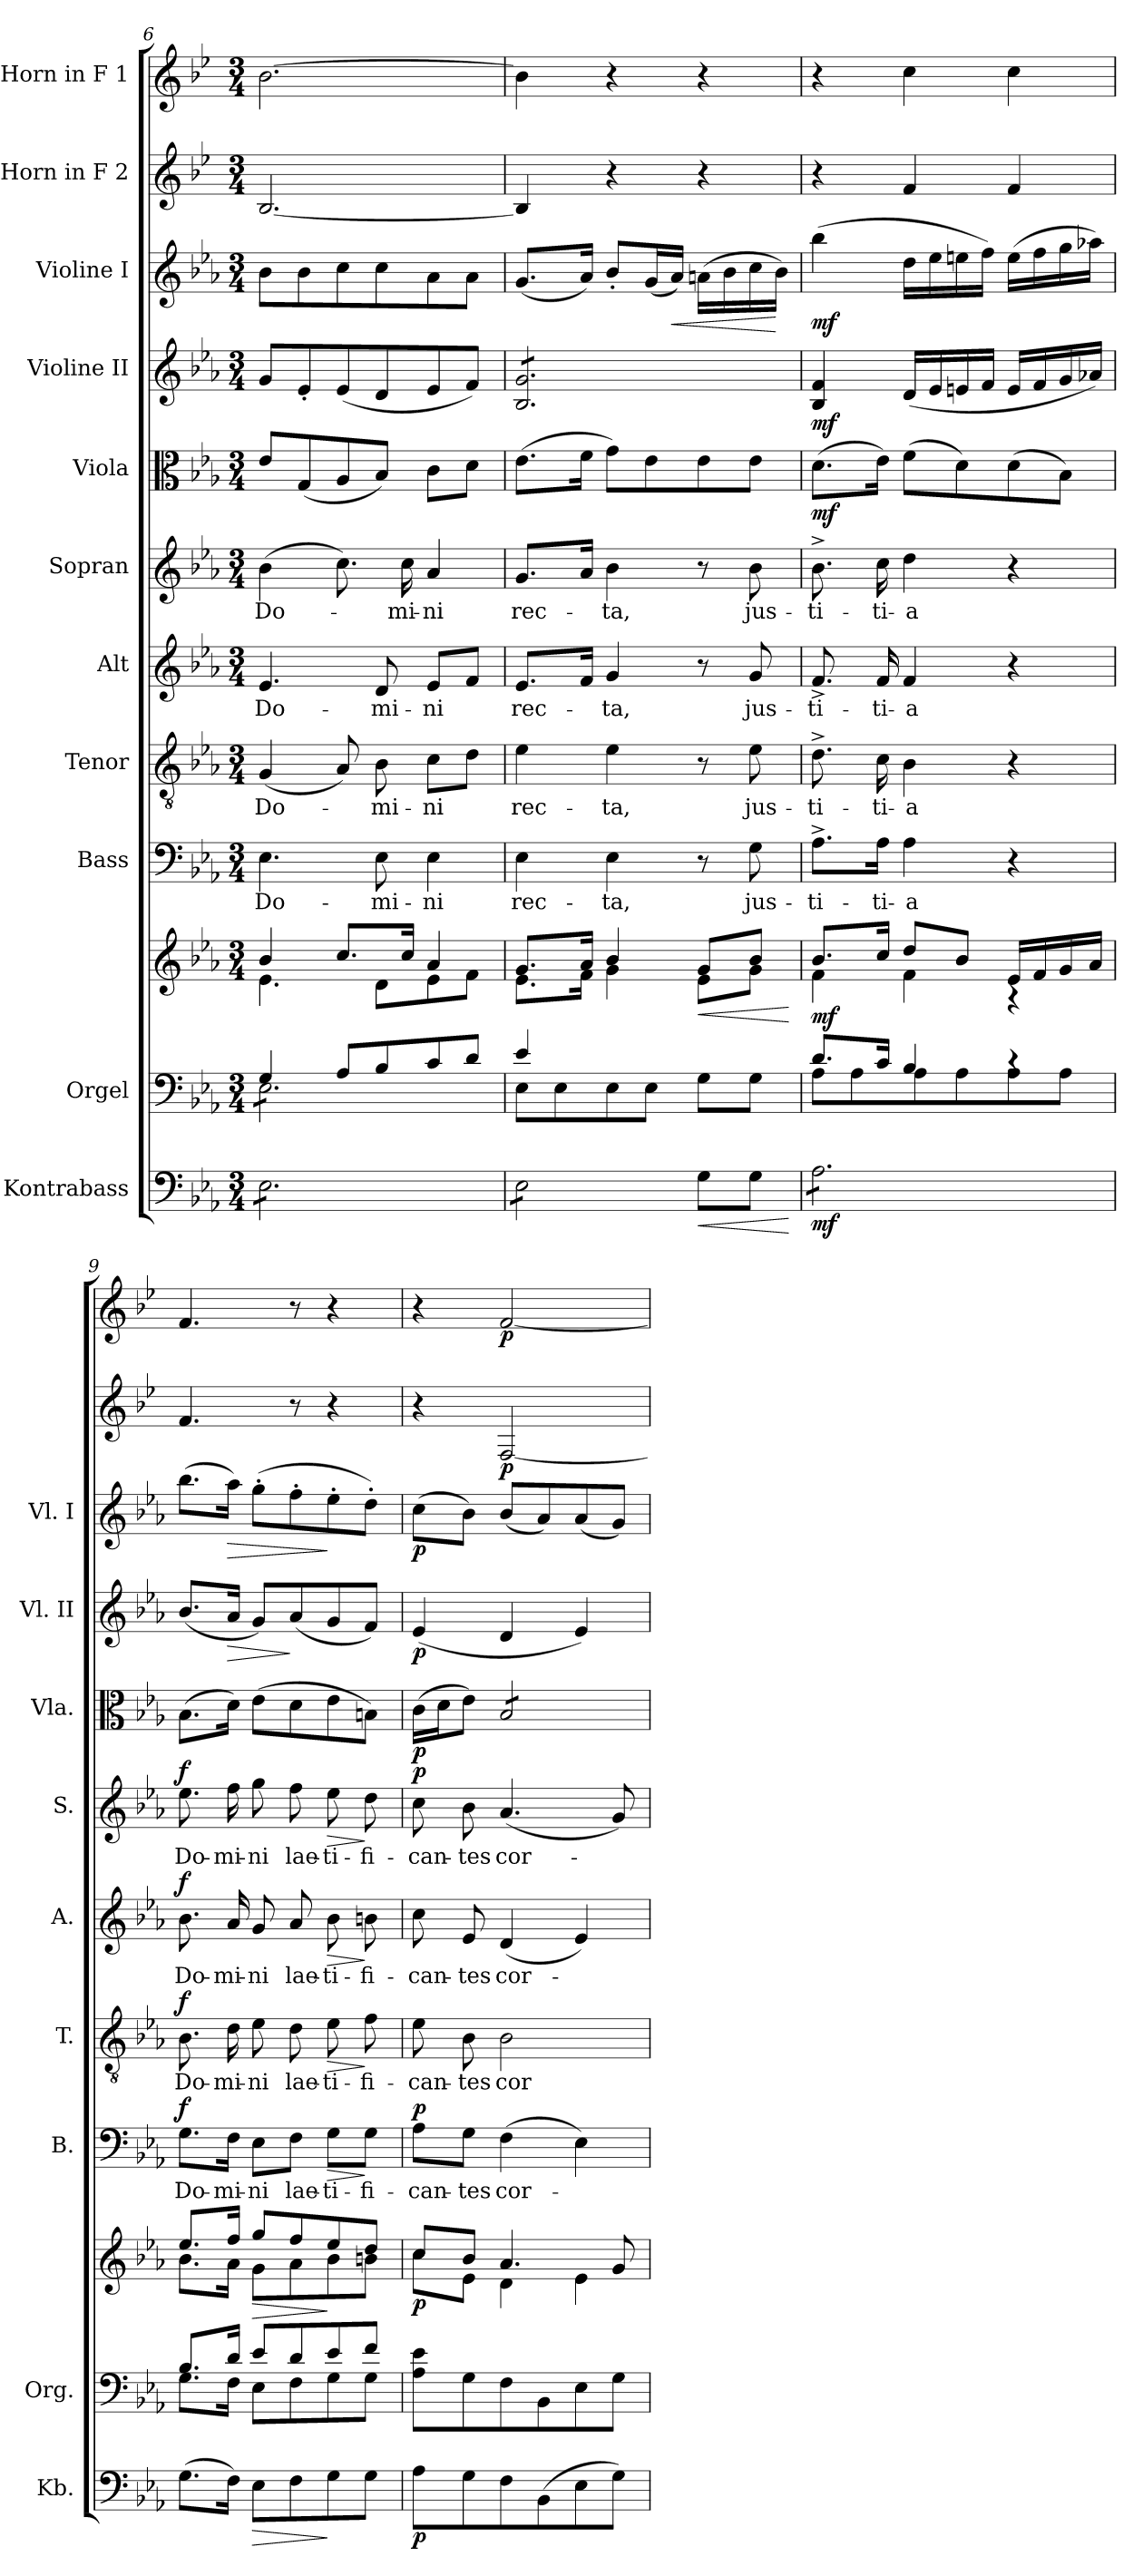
**kern	**dynam	**kern	**kern	**dynam	**kern	**text	**dynam	**kern	**text	**dynam	**kern	**text	**dynam	**kern	**text	**dynam	**kern	**dynam	**kern	**dynam	**kern	**dynam	**kern	**dynam	**kern	**dynam
*part11	*part11	*part10	*part10	*part10	*part9	*part9	*part9	*part8	*part8	*part8	*part7	*part7	*part7	*part6	*part6	*part6	*part5	*part5	*part4	*part4	*part3	*part3	*part2	*part2	*part1	*part1
*staff12	*staff12	*staff11	*staff10	*staff10/11	*staff9	*staff9	*staff9	*staff8	*staff8	*staff8	*staff7	*staff7	*staff7	*staff6	*staff6	*staff6	*staff5	*staff5	*staff4	*staff4	*staff3	*staff3	*staff2	*staff2	*staff1	*staff1
*I"Kontrabass	*	*I"Orgel	*	*	*I"Bass	*	*	*I"Tenor	*	*	*I"Alt	*	*	*I"Sopran	*	*	*I"Viola	*	*I"Violine II	*	*I"Violine I	*	*I"Horn in F 2	*	*I"Horn in F 1	*
*I'Kb.	*	*I'Org.	*	*	*I'B.	*	*	*I'T.	*	*	*I'A.	*	*	*I'S.	*	*	*I'Vla.	*	*I'Vl. II	*	*I'Vl. I	*	*	*	*	*
*clefF4	*	*clefF4	*clefG2	*	*clefF4	*	*	*clefGv2	*	*	*clefG2	*	*	*clefG2	*	*	*clefC3	*	*clefG2	*	*clefG2	*	*clefG2	*	*clefG2	*
*ITrd7c12	*	*	*	*	*	*	*	*	*	*	*	*	*	*	*	*	*	*	*	*	*	*	*ITrd4c7	*	*ITrd4c7	*
*k[b-e-a-]	*	*k[b-e-a-]	*k[b-e-a-]	*	*k[b-e-a-]	*	*	*k[b-e-a-]	*	*	*k[b-e-a-]	*	*	*k[b-e-a-]	*	*	*k[b-e-a-]	*	*k[b-e-a-]	*	*k[b-e-a-]	*	*k[b-e-a-]	*	*k[b-e-a-]	*
*E-:	*	*E-:	*E-:	*	*E-:	*	*	*E-:	*	*	*E-:	*	*	*E-:	*	*	*E-:	*	*E-:	*	*E-:	*	*E-:	*	*E-:	*
*M3/4	*	*M3/4	*M3/4	*	*M3/4	*	*	*M3/4	*	*	*M3/4	*	*	*M3/4	*	*	*M3/4	*	*M3/4	*	*M3/4	*	*M3/4	*	*M3/4	*
=6	=6	=6	=6	=6	=6	=6	=6	=6	=6	=6	=6	=6	=6	=6	=6	=6	=6	=6	=6	=6	=6	=6	=6	=6	=6	=6
*	*	*^	*^	*	*	*	*	*	*	*	*	*	*	*	*	*	*	*	*	*	*	*	*	*	*	*
!	!	!	!	!	!	!	!	!LO:LY:b	!	!	!LO:LY:b	!	!	!LO:LY:b	!	!	!LO:LY:b	!	!	!	!	!	!	!	!	!	!	!
*tremolo	*	*	*	*	*	*	*	*	*	*	*	*	*	*	*	*	*	*	*	*	*	*	*	*	*	*	*	*
*	*	*tremolo	*	*	*	*	*	*	*	*	*	*	*	*	*	*	*	*	*	*	*	*	*	*	*	*	*	*
8EE-\L	.	4G/	8E-\L	4b-/	4.e-\	.	4.E-\	Do-	.	(<4G/	Do-	.	4.e-/	Do-	.	(>4b-\	Do-	.	8e-/L	.	8g/L	.	8b-\L	.	[2.E-/	.	[2.e-\	.
8EE-\	.	.	8E-\	.	.	.	.	.	.	.	.	.	.	.	.	.	.	.	(<8G/	.	8e-'</	.	8b-\	.	.	.	.	.
8EE-\	.	8A-/L	8E-\	8.cc/L	.	.	.	.	.	8A-/)	.	.	.	.	.	8.cc\)	.	.	8A-/	.	(<8e-/	.	8cc\	.	.	.	.	.
!	!	!	!	!	!	!	!	!LO:LY:b	!	!	!LO:LY:b	!	!	!LO:LY:b	!	!	!	!	!	!	!	!	!	!	!	!	!	!
8EE-\	.	8B-/	8E-\	.	8d\L	.	8E-\	-mi-	.	8B-\	-mi-	.	8d/	-mi-	.	.	.	.	8B-/J)	.	8d/	.	8cc\	.	.	.	.	.
!	!	!	!	!	!	!	!	!	!	!	!	!	!	!	!	!	!LO:LY:b	!	!	!	!	!	!	!	!	!	!	!
.	.	.	.	16cc/Jk	.	.	.	.	.	.	.	.	.	.	.	16cc\	-mi-	.	.	.	.	.	.	.	.	.	.	.
!	!	!	!	!	!	!	!	!LO:LY:b	!	!	!LO:LY:b	!	!	!LO:LY:b	!	!	!LO:LY:b	!	!	!	!	!	!	!	!	!	!	!
8EE-\	.	8c/	8E-\	4a-/	8e-\	.	4E-\	-ni	.	8c\L	-ni	.	8e-/L	-ni	.	4a-/	-ni	.	8c\L	.	8e-/	.	8a-\	.	.	.	.	.
8EE-\J	.	8d/J	8E-\J	.	8f\J	.	.	.	.	8d\J	.	.	8f/J	.	.	.	.	.	8d\J	.	8f/J)	.	8a-\J	.	.	.	.	.
=7	=7	=7	=7	=7	=7	=7	=7	=7	=7	=7	=7	=7	=7	=7	=7	=7	=7	=7	=7	=7	=7	=7	=7	=7	=7	=7	=7	=7
!	!	!	!	!	!	!	!	!LO:LY:b	!	!	!LO:LY:b	!	!	!LO:LY:b	!	!	!LO:LY:b	!	!	!	!	!	!	!	!	!	!	!
*	*	*	*	*	*	*	*	*	*	*	*	*	*	*	*	*	*	*	*	*	*tremolo	*	*	*	*	*	*	*
8EE-\L	.	4e-/	8E-\L	8.g/L	8.e-\L	.	4E-\	rec-	.	4e-\	rec-	.	8.e-/L	rec-	.	8.g/L	rec-	.	(>8.e-\L	.	8B-/ 8g/L	.	(<8.g/L	.	4E-/]	.	4e-\]	.
8EE-\	.	.	8E-\	.	.	.	.	.	.	.	.	.	.	.	.	.	.	.	.	.	8B-/ 8g/	.	.	.	.	.	.	.
.	.	.	.	16a-/Jk	16f\Jk	.	.	.	.	.	.	.	16f/Jk	.	.	16a-/Jk	.	.	16f\Jk	.	.	.	16a-/Jk)	.	.	.	.	.
!	!	!	!	!	!	!	!	!LO:LY:b	!	!	!LO:LY:b	!	!	!LO:LY:b	!	!	!LO:LY:b	!	!	!	!	!	!	!	!	!	!	!
8EE-\	.	2ryy	8E-\	4b-/	4g\	.	4E-\	-ta,	.	4e-\	-ta,	.	4g/	-ta,	.	4b-\	-ta,	.	8g\L)	.	8B-/ 8g/	.	8b-'</L	.	4r	.	4r	.
8EE-\J	.	.	8E-\J	.	.	.	.	.	.	.	.	.	.	.	.	.	.	.	8e-\	.	8B-/ 8g/	.	(<16g/L	.	.	.	.	.
*	*	*Xtremolo	*	*	*	*	*	*	*	*	*	*	*	*	*	*	*	*	*	*	*	*	*	*	*	*	*	*
*Xtremolo	*	*	*	*	*	*	*	*	*	*	*	*	*	*	*	*	*	*	*	*	*	*	*	*	*	*	*	*
!	!	!	!	!	!	!	!	!	!	!	!	!	!	!	!	!	!	!	!	!	!	!	!	!LO:HP:b	!	!	!	!
.	.	.	.	.	.	.	.	.	.	.	.	.	.	.	.	.	.	.	.	.	.	.	16a-/JJ)	<	.	.	.	.
!	!LO:HP:b	!	!	!	!	!LO:HP:b	!	!	!	!	!	!	!	!	!	!	!	!	!	!	!	!	!	!	!	!	!	!
8GG\L	<	.	8G\L	8g/L	8e-\L	<	8r	.	.	8r	.	.	8r	.	.	8r	.	.	8e-\	.	8B-/ 8g/	.	(>16an\LL	.	4r	.	4r	.
.	.	.	.	.	.	.	.	.	.	.	.	.	.	.	.	.	.	.	.	.	.	.	16b-\	.	.	.	.	.
!	!	!	!	!	!	!	!	!LO:LY:b	!	!	!LO:LY:b	!	!	!LO:LY:b	!	!	!LO:LY:b	!	!	!	!	!	!	!	!	!	!	!
8GG\J	.	.	8G\J	8b-/J	8g\J	.	8G\	jus-	.	8e-\	jus-	.	8g/	jus-	.	8b-\	jus-	.	8e-\J	.	8B-/ 8g/J	.	16cc\	.	.	.	.	.
*	*	*	*	*	*	*	*	*	*	*	*	*	*	*	*	*	*	*	*	*	*Xtremolo	*	*	*	*	*	*	*
.	.	.	.	.	.	.	.	.	.	.	.	.	.	.	.	.	.	.	.	.	.	.	16b-\JJ)	[	.	.	.	.
*	*	*v	*v	*	*	*	*	*	*	*	*	*	*	*	*	*	*	*	*	*	*	*	*	*	*	*	*	*
*	*	*	*v	*v	*	*	*	*	*	*	*	*	*	*	*	*	*	*	*	*	*	*	*	*	*	*	*
.	[	.	.	[	.	.	.	.	.	.	.	.	.	.	.	.	.	.	.	.	.	.	.	.	.	.
=8	=8	=8	=8	=8	=8	=8	=8	=8	=8	=8	=8	=8	=8	=8	=8	=8	=8	=8	=8	=8	=8	=8	=8	=8	=8	=8
*	*	*^	*^	*	*	*	*	*	*	*	*	*	*	*	*	*	*	*	*	*	*	*	*	*	*	*
!	!LO:DY:b	!	!	!	!	!LO:DY:b	!	!LO:LY:b	!	!	!LO:LY:b	!	!	!LO:LY:b	!	!	!LO:LY:b	!	!	!LO:DY:b	!	!LO:DY:b	!	!LO:DY:b	!	!	!	!
*tremolo	*	*	*	*	*	*	*	*	*	*	*	*	*	*	*	*	*	*	*	*	*	*	*	*	*	*	*	*
*	*	*tremolo	*	*	*	*	*	*	*	*	*	*	*	*	*	*	*	*	*	*	*	*	*	*	*	*	*	*
8AA-\L	mf	8.d/L	8A-\L	8.b-/L	4f\	mf	8.A-^>\L	-ti-	.	8.d^>\	-ti-	.	8.f^</	-ti-	.	8.b-^>\	-ti-	.	(>8.d\L	mf	4B-/ 4f/	mf	(>4bb-\	mf	4r	.	4r	.
8AA-\	.	.	8A-\	.	.	.	.	.	.	.	.	.	.	.	.	.	.	.	.	.	.	.	.	.	.	.	.	.
!	!	!	!	!	!	!	!	!LO:LY:b	!	!	!LO:LY:b	!	!	!LO:LY:b	!	!	!LO:LY:b	!	!	!	!	!	!	!	!	!	!	!
.	.	16c/Jk	.	16cc/Jk	.	.	16A-\Jk	-ti-	.	16c\	-ti-	.	16f/	-ti-	.	16cc\	-ti-	.	16e-\Jk)	.	.	.	.	.	.	.	.	.
!	!	!	!	!	!	!	!	!LO:LY:b	!	!	!LO:LY:b	!	!	!LO:LY:b	!	!	!LO:LY:b	!	!	!	!	!	!	!	!	!	!	!
8AA-\	.	4B-/	8A-\	8dd/L	4f\	.	4A-\	-a	.	4B-\	-a	.	4f/	-a	.	4dd\	-a	.	(>8f\L	.	(<16d/LL	.	16dd\LL	.	4B-/	.	4f\	.
.	.	.	.	.	.	.	.	.	.	.	.	.	.	.	.	.	.	.	.	.	16e-/	.	16ee-\	.	.	.	.	.
8AA-\	.	.	8A-\	8b-/J	.	.	.	.	.	.	.	.	.	.	.	.	.	.	8d\)	.	16en/	.	16een\	.	.	.	.	.
.	.	.	.	.	.	.	.	.	.	.	.	.	.	.	.	.	.	.	.	.	16f/JJ	.	16ff\JJ)	.	.	.	.	.
8AA-\	.	4rc	8A-\	16e-/LL	4rG	.	4r	.	.	4r	.	.	4r	.	.	4r	.	.	(>8d\	.	16e/LL	.	(>16ee\LL	.	4B-/	.	4f\	.
.	.	.	.	16f/	.	.	.	.	.	.	.	.	.	.	.	.	.	.	.	.	16f/	.	16ff\	.	.	.	.	.
8AA-\J	.	.	8A-\J	16g/	.	.	.	.	.	.	.	.	.	.	.	.	.	.	8B-\J)	.	16g/	.	16gg\	.	.	.	.	.
*	*	*Xtremolo	*	*	*	*	*	*	*	*	*	*	*	*	*	*	*	*	*	*	*	*	*	*	*	*	*	*
*Xtremolo	*	*	*	*	*	*	*	*	*	*	*	*	*	*	*	*	*	*	*	*	*	*	*	*	*	*	*	*
.	.	.	.	16a-/JJ	.	.	.	.	.	.	.	.	.	.	.	.	.	.	.	.	16a-X/JJ)	.	16aa-X\JJ)	.	.	.	.	.
=9	=9	=9	=9	=9	=9	=9	=9	=9	=9	=9	=9	=9	=9	=9	=9	=9	=9	=9	=9	=9	=9	=9	=9	=9	=9	=9	=9	=9
!	!	!	!	!	!	!	!	!LO:LY:b	!LO:DY:a	!	!LO:LY:b	!LO:DY:a	!	!LO:LY:b	!LO:DY:a	!	!LO:LY:b	!LO:DY:a	!	!	!	!	!	!	!	!	!	!
(>8.GG\L	.	8.B-/L	8.G\L	8.ee-/L	8.b-\L	.	8.G\L	Do-	f	8.B-\	Do-	f	8.b-\	Do-	f	8.ee-\	Do-	f	(>8.B-\L	.	(<8.b-/L	.	(>8.bb-\L	.	4.B-/	.	4.B-/	.
!	!	!	!	!	!	!	!	!LO:LY:b	!	!	!LO:LY:b	!	!	!LO:LY:b	!	!	!LO:LY:b	!	!	!	!	!LO:HP:b	!	!LO:HP:b	!	!	!	!
16FF\Jk)	.	16d/Jk	16F\Jk	16ff/Jk	16a-\Jk	.	16F\Jk	-mi-	.	16d\	-mi-	.	16a-/	-mi-	.	16ff\	-mi-	.	16d\Jk)	.	16a-/Jk	>	16aa-\Jk)	>	.	.	.	.
!	!LO:HP:b	!	!	!	!	!LO:HP:b	!	!LO:LY:b	!	!	!LO:LY:b	!	!	!LO:LY:b	!	!	!LO:LY:b	!	!	!	!	!	!	!	!	!	!	!
8EE-\L	>	8e-/L	8E-\L	8gg/L	8g\L	>	8E-\L	-ni	.	8e-\	-ni	.	8g/	-ni	.	8gg\	-ni	.	(>8e-\L	.	8g/L)	.	(>8gg'>\L	.	.	.	.	.
!	!	!	!	!	!	!	!	!LO:LY:b	!	!	!LO:LY:b	!	!	!LO:LY:b	!	!	!LO:LY:b	!	!	!	!	!	!	!	!	!	!	!
8FF\	.	8d/	8F\	8ff/	8a-\	.	8F\J	lae-	.	8d\	lae-	.	8a-/	lae-	.	8ff\	lae-	.	8d\	.	(<8a-/	]	8ff'>\	.	8r	.	8r	.
!	!	!	!	!	!	!	!	!LO:LY:b	!LO:HP:b	!	!LO:LY:b	!LO:HP:b	!	!LO:LY:b	!LO:HP:b	!	!LO:LY:b	!LO:HP:b	!	!	!	!	!	!	!	!	!	!
8GG\	]	8e-/	8G\	8ee-/	8b-\	]	8G\L	-ti-	>	8e-\	-ti-	>	8b-\	-ti-	>	8ee-\	-ti-	>	8e-\	.	8g/	.	8ee-'>\	]	4r	.	4r	.
!	!	!	!	!	!	!	!	!LO:LY:b	!	!	!LO:LY:b	!	!	!LO:LY:b	!	!	!LO:LY:b	!	!	!	!	!	!	!	!	!	!	!
8GG\J	.	8f/J	8G\J	8dd/J	8bn\J	.	8G\J	-fi-	]	8f\	-fi-	]	8bn\	-fi-	]	8dd\	-fi-	]	8Bn\J)	.	8f/J)	.	8dd'>\J)	.	.	.	.	.
!!LO:PB:g=z
=10	=10	=10	=10	=10	=10	=10	=10	=10	=10	=10	=10	=10	=10	=10	=10	=10	=10	=10	=10	=10	=10	=10	=10	=10	=10	=10	=10	=10
!	!LO:DY:b	!	!	!	!	!LO:DY:b	!	!LO:LY:b	!LO:DY:a	!	!LO:LY:b	!	!	!LO:LY:b	!	!	!LO:LY:b	!LO:DY:a	!	!LO:DY:b	!	!LO:DY:b	!	!LO:DY:b	!	!	!	!
*	*	*v	*v	*	*	*	*	*	*	*	*	*	*	*	*	*	*	*	*	*	*	*	*	*	*	*	*	*
8AA-\L	p	8A-\ 8e-\L	8cc/L	8cc\L	p	8A-\L	-can-	p	8e-\	-can-	.	8cc\	-can-	.	8cc\	-can-	p	(>16c\LL	p	(<4e-/	p	(>8cc\L	p	4r	.	4r	.
.	.	.	.	.	.	.	.	.	.	.	.	.	.	.	.	.	.	16d\J	.	.	.	.	.	.	.	.	.
!	!	!	!	!	!	!	!LO:LY:b	!	!	!LO:LY:b	!	!	!LO:LY:b	!	!	!LO:LY:b	!	!	!	!	!	!	!	!	!	!	!
8GG\	.	8G\	8b-/J	8e-\J	.	8G\J	-tes	.	8B-\	-tes	.	8e-/	-tes	.	8b-\	-tes	.	8e-\J)	.	.	.	8b-\J)	.	.	.	.	.
!	!	!	!	!	!	!	!LO:LY:b	!	!	!LO:LY:b	!	!	!LO:LY:b	!	!	!LO:LY:b	!	!	!	!	!	!	!	!	!LO:DY:b	!	!LO:DY:b
*	*	*	*	*	*	*	*	*	*	*	*	*	*	*	*	*	*	*tremolo	*	*	*	*	*	*	*	*	*
8FF\	.	8F\	4.a-/	4d\	.	(>4F\	cor-	.	2B-\	cor-	.	(<4d/	cor-	.	(<4.a-/	cor-	.	8B-/L	.	4d/	.	(<8b-/L	.	[2BB-/	p	[2B-/	p
(>8BBB-\	.	8BB-\	.	.	.	.	.	.	.	.	.	.	.	.	.	.	.	8B-/	.	.	.	8a-/)	.	.	.	.	.
8EE-\	.	8E-\	.	4e-\	.	4E-\)	.	.	.	.	.	4e-/)	.	.	.	.	.	8B-/	.	4e-/)	.	(<8a-/	.	.	.	.	.
8GG\J)	.	8G\J	8g/	.	.	.	.	.	.	.	.	.	.	.	8g/)	.	.	8B-/J	.	.	.	8g/J)	.	.	.	.	.
*	*	*	*	*	*	*	*	*	*	*	*	*	*	*	*	*	*	*Xtremolo	*	*	*	*	*	*	*	*	*
*	*	*	*v	*v	*	*	*	*	*	*	*	*	*	*	*	*	*	*	*	*	*	*	*	*	*	*	*
=	=	=	=	=	=	=	=	=	=	=	=	=	=	=	=	=	=	=	=	=	=	=	=	=	=	=
*-	*-	*-	*-	*-	*-	*-	*-	*-	*-	*-	*-	*-	*-	*-	*-	*-	*-	*-	*-	*-	*-	*-	*-	*-	*-	*-
